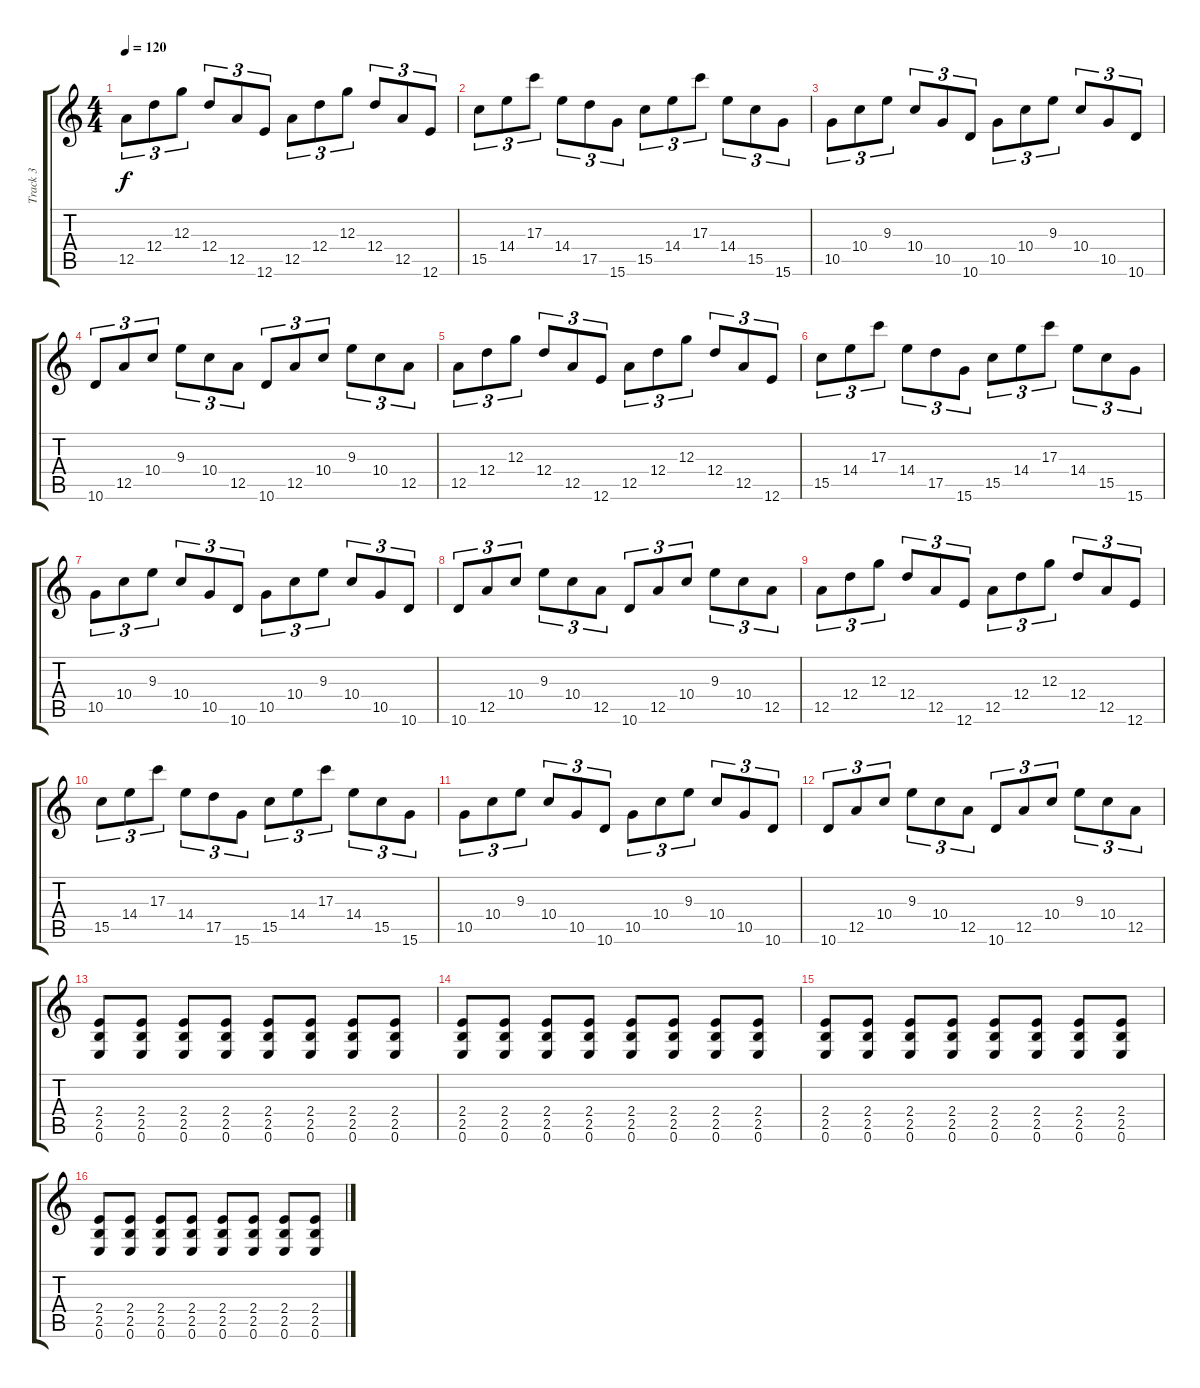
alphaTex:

\track ("Track 3" "Track 3") {instrument distortionguitar}
\staff {score tabs}
\tuning (E4 B3 G3 D3 A2 E2) {hide}
\ts (4 4)
\tempo 120
\clef g2
\ks c
12.5.8{tu (3 2) dy f} 12.4.8{tu (3 2)} 12.3.8{tu (3 2)} 12.4.8{tu (3 2)} 12.5.8{tu (3 2)} 12.6.8{tu (3 2)} 12.5.8{tu (3 2)} 12.4.8{tu (3 2)} 12.3.8{tu (3 2)} 12.4.8{tu (3 2)} 12.5.8{tu (3 2)} 12.6.8{tu (3 2)} |
15.5.8{tu (3 2)} 14.4.8{tu (3 2)} 17.3.8{tu (3 2)} 14.4.8{tu (3 2)} 17.5.8{tu (3 2)} 15.6.8{tu (3 2)} 15.5.8{tu (3 2)} 14.4.8{tu (3 2)} 17.3.8{tu (3 2)} 14.4.8{tu (3 2)} 15.5.8{tu (3 2)} 15.6.8{tu (3 2)} |
10.5.8{tu (3 2)} 10.4.8{tu (3 2)} 9.3.8{tu (3 2)} 10.4.8{tu (3 2)} 10.5.8{tu (3 2)} 10.6.8{tu (3 2)} 10.5.8{tu (3 2)} 10.4.8{tu (3 2)} 9.3.8{tu (3 2)} 10.4.8{tu (3 2)} 10.5.8{tu (3 2)} 10.6.8{tu (3 2)} |
10.6.8{tu (3 2)} 12.5.8{tu (3 2)} 10.4.8{tu (3 2)} 9.3.8{tu (3 2)} 10.4.8{tu (3 2)} 12.5.8{tu (3 2)} 10.6.8{tu (3 2)} 12.5.8{tu (3 2)} 10.4.8{tu (3 2)} 9.3.8{tu (3 2)} 10.4.8{tu (3 2)} 12.5.8{tu (3 2)} |
12.5.8{tu (3 2)} 12.4.8{tu (3 2)} 12.3.8{tu (3 2)} 12.4.8{tu (3 2)} 12.5.8{tu (3 2)} 12.6.8{tu (3 2)} 12.5.8{tu (3 2)} 12.4.8{tu (3 2)} 12.3.8{tu (3 2)} 12.4.8{tu (3 2)} 12.5.8{tu (3 2)} 12.6.8{tu (3 2)} |
15.5.8{tu (3 2)} 14.4.8{tu (3 2)} 17.3.8{tu (3 2)} 14.4.8{tu (3 2)} 17.5.8{tu (3 2)} 15.6.8{tu (3 2)} 15.5.8{tu (3 2)} 14.4.8{tu (3 2)} 17.3.8{tu (3 2)} 14.4.8{tu (3 2)} 15.5.8{tu (3 2)} 15.6.8{tu (3 2)} |
10.5.8{tu (3 2)} 10.4.8{tu (3 2)} 9.3.8{tu (3 2)} 10.4.8{tu (3 2)} 10.5.8{tu (3 2)} 10.6.8{tu (3 2)} 10.5.8{tu (3 2)} 10.4.8{tu (3 2)} 9.3.8{tu (3 2)} 10.4.8{tu (3 2)} 10.5.8{tu (3 2)} 10.6.8{tu (3 2)} |
10.6.8{tu (3 2)} 12.5.8{tu (3 2)} 10.4.8{tu (3 2)} 9.3.8{tu (3 2)} 10.4.8{tu (3 2)} 12.5.8{tu (3 2)} 10.6.8{tu (3 2)} 12.5.8{tu (3 2)} 10.4.8{tu (3 2)} 9.3.8{tu (3 2)} 10.4.8{tu (3 2)} 12.5.8{tu (3 2)} |
12.5.8{tu (3 2)} 12.4.8{tu (3 2)} 12.3.8{tu (3 2)} 12.4.8{tu (3 2)} 12.5.8{tu (3 2)} 12.6.8{tu (3 2)} 12.5.8{tu (3 2)} 12.4.8{tu (3 2)} 12.3.8{tu (3 2)} 12.4.8{tu (3 2)} 12.5.8{tu (3 2)} 12.6.8{tu (3 2)} |
15.5.8{tu (3 2)} 14.4.8{tu (3 2)} 17.3.8{tu (3 2)} 14.4.8{tu (3 2)} 17.5.8{tu (3 2)} 15.6.8{tu (3 2)} 15.5.8{tu (3 2)} 14.4.8{tu (3 2)} 17.3.8{tu (3 2)} 14.4.8{tu (3 2)} 15.5.8{tu (3 2)} 15.6.8{tu (3 2)} |
10.5.8{tu (3 2)} 10.4.8{tu (3 2)} 9.3.8{tu (3 2)} 10.4.8{tu (3 2)} 10.5.8{tu (3 2)} 10.6.8{tu (3 2)} 10.5.8{tu (3 2)} 10.4.8{tu (3 2)} 9.3.8{tu (3 2)} 10.4.8{tu (3 2)} 10.5.8{tu (3 2)} 10.6.8{tu (3 2)} |
10.6.8{tu (3 2)} 12.5.8{tu (3 2)} 10.4.8{tu (3 2)} 9.3.8{tu (3 2)} 10.4.8{tu (3 2)} 12.5.8{tu (3 2)} 10.6.8{tu (3 2)} 12.5.8{tu (3 2)} 10.4.8{tu (3 2)} 9.3.8{tu (3 2)} 10.4.8{tu (3 2)} 12.5.8{tu (3 2)} |
(2.4 2.5 0.6).8 (2.4 2.5 0.6).8 (2.4 2.5 0.6).8 (2.4 2.5 0.6).8 (2.4 2.5 0.6).8 (2.4 2.5 0.6).8 (2.4 2.5 0.6).8 (2.4 2.5 0.6).8 |
(2.4 2.5 0.6).8 (2.4 2.5 0.6).8 (2.4 2.5 0.6).8 (2.4 2.5 0.6).8 (2.4 2.5 0.6).8 (2.4 2.5 0.6).8 (2.4 2.5 0.6).8 (2.4 2.5 0.6).8 |
(2.4 2.5 0.6).8 (2.4 2.5 0.6).8 (2.4 2.5 0.6).8 (2.4 2.5 0.6).8 (2.4 2.5 0.6).8 (2.4 2.5 0.6).8 (2.4 2.5 0.6).8 (2.4 2.5 0.6).8 |
(2.4 2.5 0.6).8 (2.4 2.5 0.6).8 (2.4 2.5 0.6).8 (2.4 2.5 0.6).8 (2.4 2.5 0.6).8 (2.4 2.5 0.6).8 (2.4 2.5 0.6).8 (2.4 2.5 0.6).8
